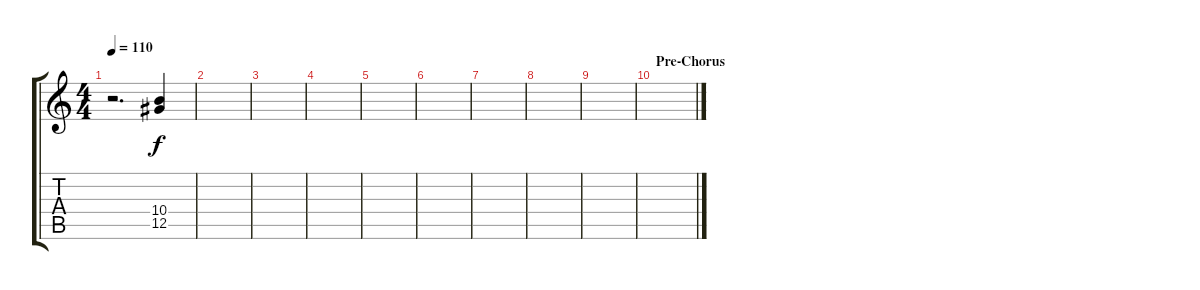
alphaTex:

\track "" {instrument distortionguitar}
\staff {score tabs}
\tuning (Eb4 Bb3 Gb3 Db3 Ab2 Eb2) {hide}
\ts (4 4)
\tempo 110
\clef g2
\ks c
r.2{d dy f} (10.4 12.5).4 |
|
|
|
|
|
|
|
|
\section ("" "Pre-Chorus")
